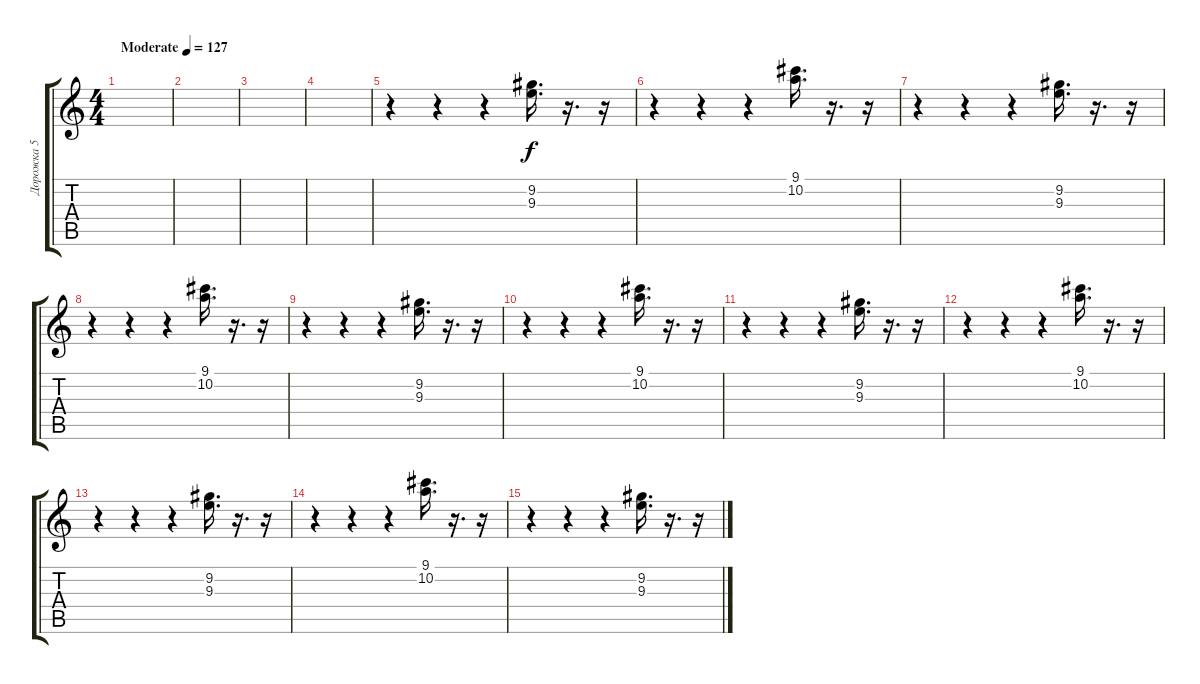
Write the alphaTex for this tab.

\track ("Дорожка 5" "Дорожка 5") {instrument overdrivenguitar}
\staff {score tabs}
\tuning (E4 B3 G3 D3 A2 E2) {hide}
\ts (4 4)
\tempo (127 "Moderate")
\clef g2
\ks c
|
|
|
|
r.4 r.4 r.4 (9.2 9.3).16{d} r.16{d} r.16 |
r.4 r.4 r.4 (9.1 10.2).16{d} r.16{d} r.16 |
r.4 r.4 r.4 (9.2 9.3).16{d} r.16{d} r.16 |
r.4 r.4 r.4 (9.1 10.2).16{d} r.16{d} r.16 |
r.4 r.4 r.4 (9.2 9.3).16{d} r.16{d} r.16 |
r.4 r.4 r.4 (9.1 10.2).16{d} r.16{d} r.16 |
r.4 r.4 r.4 (9.2 9.3).16{d} r.16{d} r.16 |
r.4 r.4 r.4 (9.1 10.2).16{d} r.16{d} r.16 |
r.4 r.4 r.4 (9.2 9.3).16{d} r.16{d} r.16 |
r.4 r.4 r.4 (9.1 10.2).16{d} r.16{d} r.16 |
r.4 r.4 r.4 (9.2 9.3).16{d} r.16{d} r.16
